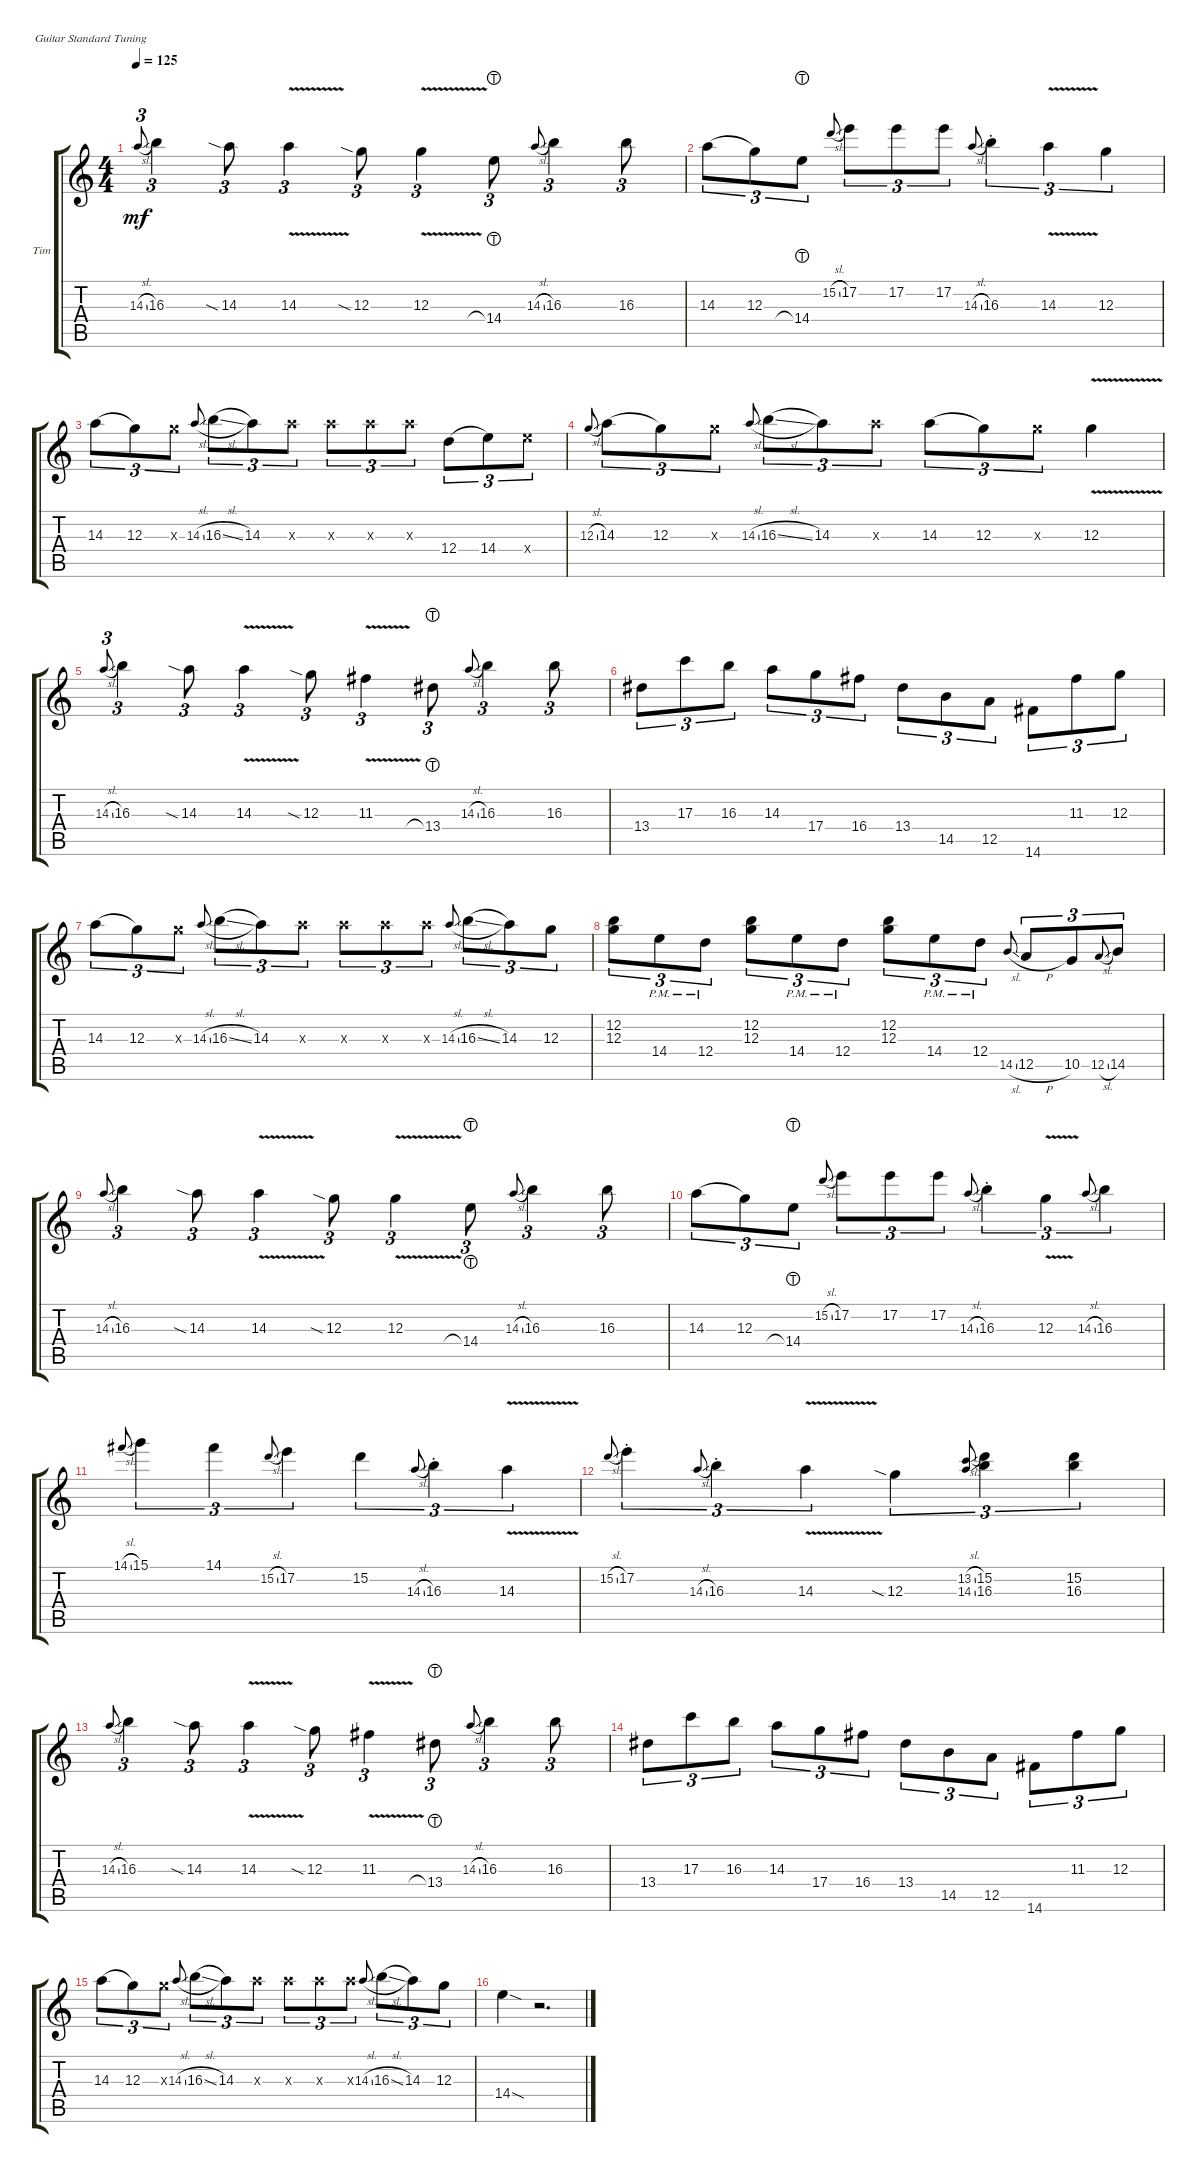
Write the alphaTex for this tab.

\defaultSystemsLayout 4
\bracketExtendMode groupsimilarinstruments
\firstSystemTrackNameOrientation horizontal
\otherSystemsTrackNameOrientation horizontal
\track ("Tim" "Tim") {instrument electricguitarclean}
\staff {score tabs}
\tuning (E4 B3 G3 D3 A2 E2)
\ts (4 4)
\tempo 125
\clef g2
\ks c
14.3{sl}.8{tu (3 2) gr onbeat dy mf} 16.3.4{tu (3 2)} 14.3{sia}.8{tu (3 2)} 14.3{v}.4{tu (3 2)} 12.3{sia}.8{tu (3 2)} 12.3{v}.4{tu (3 2)} 14.4{lht}.8{tu (3 2)} 14.3{sl}.8{tu (3 2) gr onbeat} 16.3.4{tu (3 2)} 16.3.8{tu (3 2)} |
14.3.8{tu (3 2) legatoorigin} 12.3.8{tu (3 2)} 14.4{lht}.8{tu (3 2)} 15.2{sl}.8{tu (3 2) gr onbeat} 17.2.8{tu (3 2)} 17.2.8{tu (3 2)} 17.2.8{tu (3 2)} 14.3{sl}.8{tu (3 2) gr onbeat} 16.3{st}.4{tu (3 2)} 14.3{v}.4{tu (3 2)} 12.3.4{tu (3 2)} |
14.3.8{tu (3 2) legatoorigin} 12.3.8{tu (3 2)} 12.3{x}.8{tu (3 2)} 14.3{sl}.8{tu (3 2) gr onbeat} 16.3{sl}.8{tu (3 2) legatoorigin} 14.3.8{tu (3 2)} 14.3{x}.8{tu (3 2)} 14.3{x}.8{tu (3 2)} 14.3{x}.8{tu (3 2)} 14.3{x}.8{tu (3 2)} 12.4.8{tu (3 2) legatoorigin} 14.4.8{tu (3 2)} 14.4{x}.8{tu (3 2)} |
12.3{sl}.8{tu (3 2) gr onbeat} 14.3.8{tu (3 2) legatoorigin} 12.3.8{tu (3 2)} 12.3{x}.8{tu (3 2)} 14.3{sl}.8{tu (3 2) gr onbeat} 16.3{sl}.8{tu (3 2) legatoorigin} 14.3.8{tu (3 2)} 14.3{x}.8{tu (3 2)} 14.3.8{tu (3 2) legatoorigin} 12.3.8{tu (3 2)} 12.3{x}.8{tu (3 2)} 12.3{v}.4 |
14.3{sl}.8{tu (3 2) gr onbeat} 16.3.4{tu (3 2)} 14.3{sia}.8{tu (3 2)} 14.3{v}.4{tu (3 2)} 12.3{sia}.8{tu (3 2)} 11.3{v}.4{tu (3 2)} 13.4{lht}.8{tu (3 2)} 14.3{sl}.8{tu (3 2) gr onbeat} 16.3.4{tu (3 2)} 16.3.8{tu (3 2)} |
13.4.8{tu (3 2)} 17.3.8{tu (3 2)} 16.3.8{tu (3 2)} 14.3.8{tu (3 2)} 17.4.8{tu (3 2)} 16.4.8{tu (3 2)} 13.4.8{tu (3 2)} 14.5.8{tu (3 2)} 12.5.8{tu (3 2)} 14.6.8{tu (3 2)} 11.3.8{tu (3 2)} 12.3.8{tu (3 2)} |
14.3.8{tu (3 2) legatoorigin} 12.3.8{tu (3 2)} 12.3{x}.8{tu (3 2)} 14.3{sl}.8{tu (3 2) gr onbeat} 16.3{sl}.8{tu (3 2) legatoorigin} 14.3.8{tu (3 2)} 14.3{x}.8{tu (3 2)} 14.3{x}.8{tu (3 2)} 14.3{x}.8{tu (3 2)} 14.3{x}.8{tu (3 2)} 14.3{sl}.8{tu (3 2) gr onbeat} 16.3{sl}.8{tu (3 2) legatoorigin} 14.3.8{tu (3 2)} 12.3.8{tu (3 2)} |
(12.3 12.2).8{tu (3 2)} 14.4{pm}.8{tu (3 2)} 12.4{pm}.8{tu (3 2)} (12.3 12.2).8{tu (3 2)} 14.4{pm}.8{tu (3 2)} 12.4{pm}.8{tu (3 2)} (12.3 12.2).8{tu (3 2)} 14.4{pm}.8{tu (3 2)} 12.4{pm}.8{tu (3 2)} 14.5{sl}.8{tu (3 2) gr onbeat} 12.5{h}.8{tu (3 2)} 10.5.8{tu (3 2)} 12.5{sl}.8{tu (3 2) gr onbeat} 14.5.8{tu (3 2)} |
14.3{sl}.8{tu (3 2) gr onbeat} 16.3.4{tu (3 2)} 14.3{sia}.8{tu (3 2)} 14.3{v}.4{tu (3 2)} 12.3{sia}.8{tu (3 2)} 12.3{v}.4{tu (3 2)} 14.4{lht}.8{tu (3 2)} 14.3{sl}.8{tu (3 2) gr onbeat} 16.3.4{tu (3 2)} 16.3.8{tu (3 2)} |
14.3.8{tu (3 2) legatoorigin} 12.3.8{tu (3 2)} 14.4{lht}.8{tu (3 2)} 15.2{sl}.8{tu (3 2) gr onbeat} 17.2.8{tu (3 2)} 17.2.8{tu (3 2)} 17.2.8{tu (3 2)} 14.3{sl}.8{tu (3 2) gr onbeat} 16.3{st}.4{tu (3 2)} 12.3{v}.4{tu (3 2)} 14.3{sl}.8{tu (3 2) gr onbeat} 16.3.4{tu (3 2)} |
14.1{sl}.8{tu (3 2) gr onbeat} 15.1.4{tu (3 2)} 14.1.4{tu (3 2)} 15.2{sl}.8{tu (3 2) gr onbeat} 17.2.4{tu (3 2)} 15.2.4{tu (3 2)} 14.3{sl}.8{tu (3 2) gr onbeat} 16.3{st}.4{tu (3 2)} 14.3{v}.4{tu (3 2)} |
15.2{sl}.8{tu (3 2) gr onbeat} 17.2{st}.4{tu (3 2)} 14.3{sl}.8{tu (3 2) gr onbeat} 16.3{st}.4{tu (3 2)} 14.3{v}.4{tu (3 2)} 12.3{sia}.4{tu (3 2)} (14.3{sl} 13.2{sl}).8{tu (3 2) gr onbeat} (16.3 15.2).4{tu (3 2)} (16.3 15.2).4{tu (3 2)} |
14.3{sl}.8{tu (3 2) gr onbeat} 16.3.4{tu (3 2)} 14.3{sia}.8{tu (3 2)} 14.3{v}.4{tu (3 2)} 12.3{sia}.8{tu (3 2)} 11.3{v}.4{tu (3 2)} 13.4{lht}.8{tu (3 2)} 14.3{sl}.8{tu (3 2) gr onbeat} 16.3.4{tu (3 2)} 16.3.8{tu (3 2)} |
13.4.8{tu (3 2)} 17.3.8{tu (3 2)} 16.3.8{tu (3 2)} 14.3.8{tu (3 2)} 17.4.8{tu (3 2)} 16.4.8{tu (3 2)} 13.4.8{tu (3 2)} 14.5.8{tu (3 2)} 12.5.8{tu (3 2)} 14.6.8{tu (3 2)} 11.3.8{tu (3 2)} 12.3.8{tu (3 2)} |
14.3.8{tu (3 2) legatoorigin} 12.3.8{tu (3 2)} 12.3{x}.8{tu (3 2)} 14.3{sl}.8{tu (3 2) gr onbeat} 16.3{sl}.8{tu (3 2) legatoorigin} 14.3.8{tu (3 2)} 14.3{x}.8{tu (3 2)} 14.3{x}.8{tu (3 2)} 14.3{x}.8{tu (3 2)} 14.3{x}.8{tu (3 2)} 14.3{sl}.8{tu (3 2) gr onbeat} 16.3{sl}.8{tu (3 2) legatoorigin} 14.3.8{tu (3 2)} 12.3.8{tu (3 2)} |
14.4{sod}.4 r.2{d}
